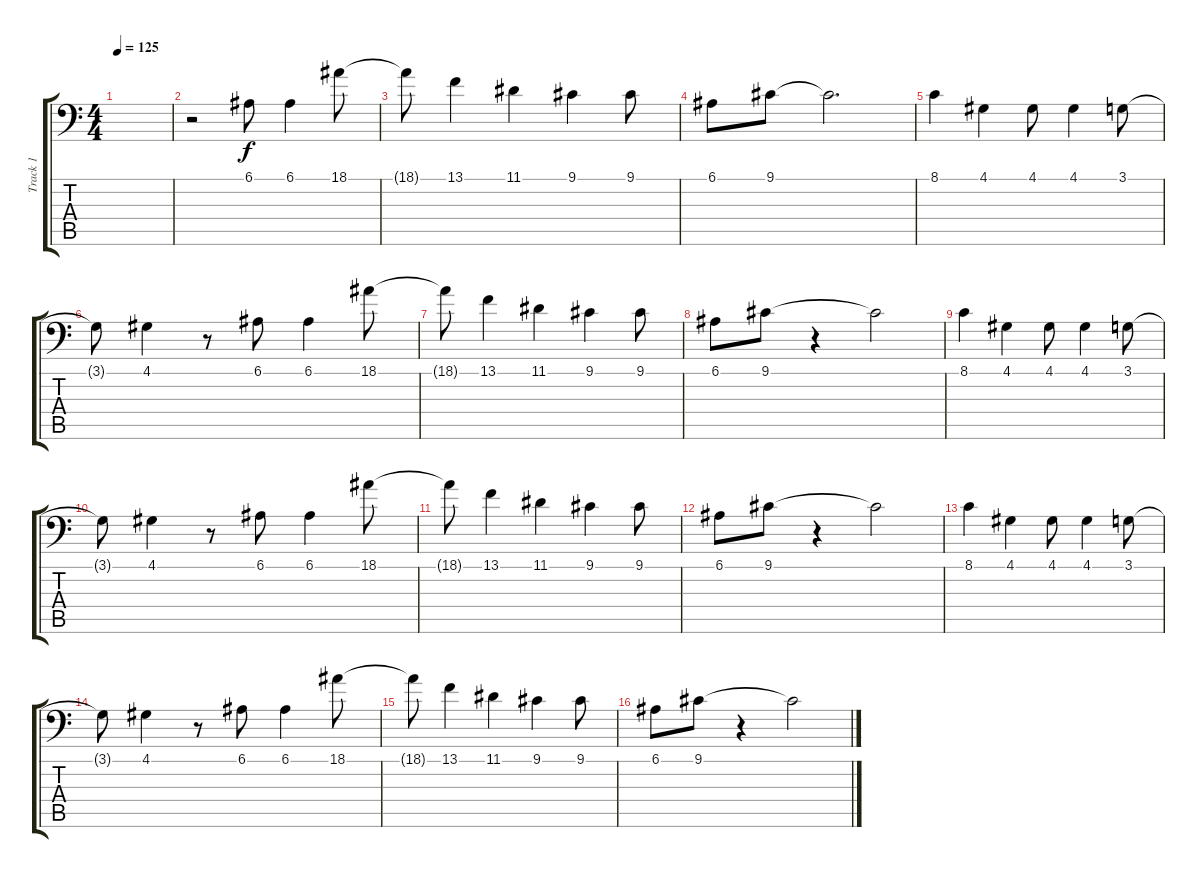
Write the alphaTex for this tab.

\track ("Track 1" "Track 1") {instrument piccolo}
\staff {score tabs}
\tuning (E3 B2 G2 D2 A1 E1) {hide}
\ts (4 4)
\tempo 125
\clef f4
\ks c
|
r.2 6.1.8 6.1.4 18.1.8 |
18.1{t}.8 13.1.4 11.1.4 9.1.4 9.1.8 |
6.1.8 9.1.8 9.1{t}.2{d} |
8.1.4 4.1.4 4.1.8 4.1.4 3.1.8 |
3.1{t}.8 4.1.4 r.8 6.1.8 6.1.4 18.1.8 |
18.1{t}.8 13.1.4 11.1.4 9.1.4 9.1.8 |
6.1.8 9.1.8 r.4 9.1{t}.2 |
8.1.4 4.1.4 4.1.8 4.1.4 3.1.8 |
3.1{t}.8 4.1.4 r.8 6.1.8 6.1.4 18.1.8 |
18.1{t}.8 13.1.4 11.1.4 9.1.4 9.1.8 |
6.1.8 9.1.8 r.4 9.1{t}.2 |
8.1.4 4.1.4 4.1.8 4.1.4 3.1.8 |
3.1{t}.8 4.1.4 r.8 6.1.8 6.1.4 18.1.8 |
18.1{t}.8 13.1.4 11.1.4 9.1.4 9.1.8 |
6.1.8 9.1.8 r.4 9.1{t}.2
